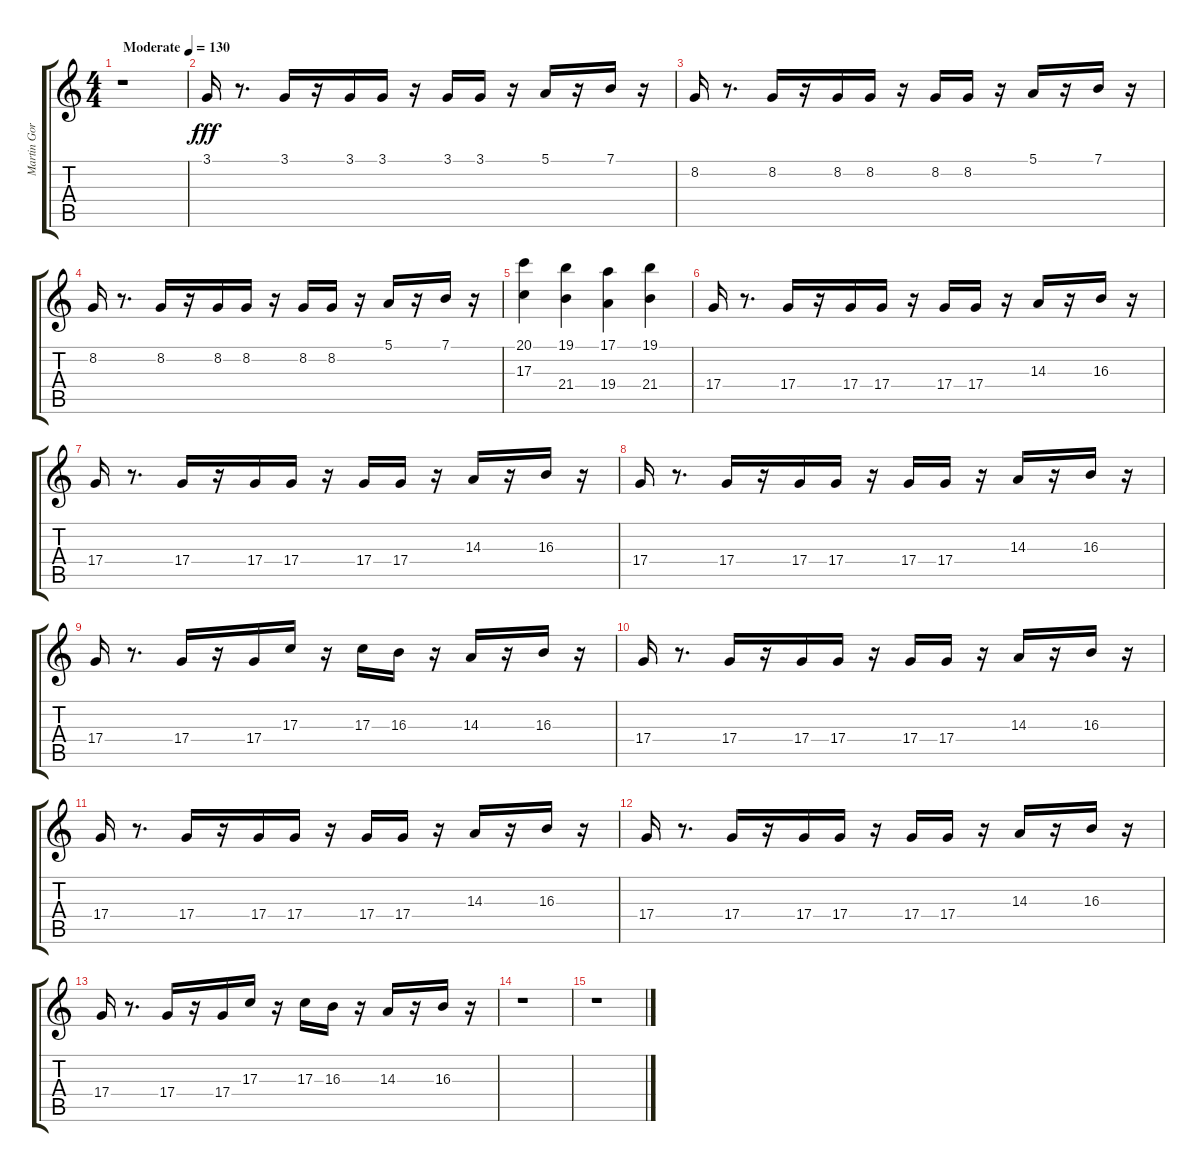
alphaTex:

\track ("Martin Gore" "Martin Gor") {instrument synthbrass1}
\staff {score tabs}
\tuning (E4 B3 G3 D3 A2 E2) {hide}
\ts (4 4)
\tempo (130 "Moderate")
\clef g2
\ks c
r.1{dy fff instrument synthbrass1} |
3.1.16{instrument synthbrass1} r.8{d} 3.1.16 r.16 3.1.16 3.1.16 r.16 3.1.16 3.1.16 r.16 5.1.16 r.16 7.1.16 r.16 |
8.2.16 r.8{d} 8.2.16 r.16 8.2.16 8.2.16 r.16 8.2.16 8.2.16 r.16 5.1.16 r.16 7.1.16 r.16 |
8.2.16 r.8{d} 8.2.16 r.16 8.2.16 8.2.16 r.16 8.2.16 8.2.16 r.16 5.1.16 r.16 7.1.16 r.16 |
(20.1 17.3).4 (19.1 21.4).4 (17.1 19.4).4 (19.1 21.4).4 |
17.4.16 r.8{d} 17.4.16 r.16 17.4.16 17.4.16 r.16 17.4.16 17.4.16 r.16 14.3.16 r.16 16.3.16 r.16 |
17.4.16 r.8{d} 17.4.16 r.16 17.4.16 17.4.16 r.16 17.4.16 17.4.16 r.16 14.3.16 r.16 16.3.16 r.16 |
17.4.16 r.8{d} 17.4.16 r.16 17.4.16 17.4.16 r.16 17.4.16 17.4.16 r.16 14.3.16 r.16 16.3.16 r.16 |
17.4.16 r.8{d} 17.4.16 r.16 17.4.16 17.3.16 r.16 17.3.16 16.3.16 r.16 14.3.16 r.16 16.3.16 r.16 |
17.4.16 r.8{d} 17.4.16 r.16 17.4.16 17.4.16 r.16 17.4.16 17.4.16 r.16 14.3.16 r.16 16.3.16 r.16 |
17.4.16 r.8{d} 17.4.16 r.16 17.4.16 17.4.16 r.16 17.4.16 17.4.16 r.16 14.3.16 r.16 16.3.16 r.16 |
17.4.16 r.8{d} 17.4.16 r.16 17.4.16 17.4.16 r.16 17.4.16 17.4.16 r.16 14.3.16 r.16 16.3.16 r.16 |
17.4.16 r.8{d} 17.4.16 r.16 17.4.16 17.3.16 r.16 17.3.16 16.3.16 r.16 14.3.16 r.16 16.3.16 r.16 |
r.1 |
r.1
